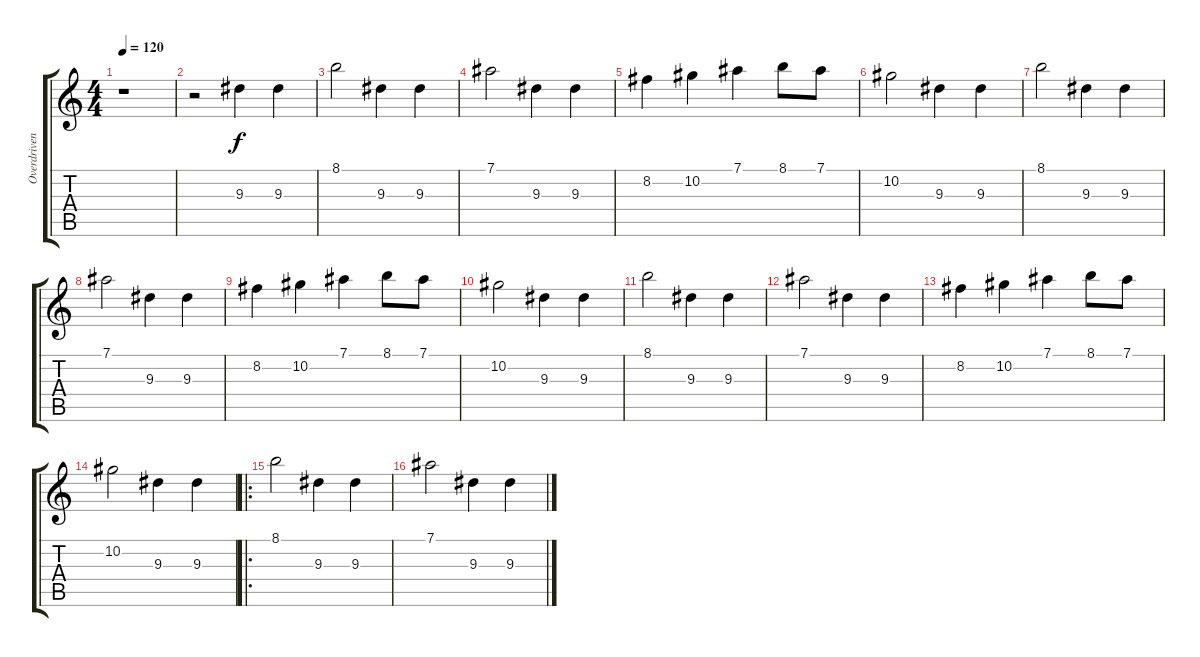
\track ("Overdriven Guitar " "Overdriven") {instrument overdrivenguitar}
\staff {score tabs}
\tuning (Eb4 Bb3 Gb3 Db3 Ab2 Eb2) {hide}
\ts (4 4)
\tempo 120
\clef g2
\ks c
r.1{dy f} |
r.2 9.3.4 9.3.4 |
8.1.2 9.3.4 9.3.4 |
7.1.2 9.3.4 9.3.4 |
8.2.4 10.2.4 7.1.4 8.1.8 7.1.8 |
10.2.2 9.3.4 9.3.4 |
8.1.2 9.3.4 9.3.4 |
7.1.2 9.3.4 9.3.4 |
8.2.4 10.2.4 7.1.4 8.1.8 7.1.8 |
10.2.2 9.3.4 9.3.4 |
8.1.2 9.3.4 9.3.4 |
7.1.2 9.3.4 9.3.4 |
8.2.4 10.2.4 7.1.4 8.1.8 7.1.8 |
10.2.2 9.3.4 9.3.4 |
\ro
8.1.2 9.3.4 9.3.4 |
7.1.2 9.3.4 9.3.4
